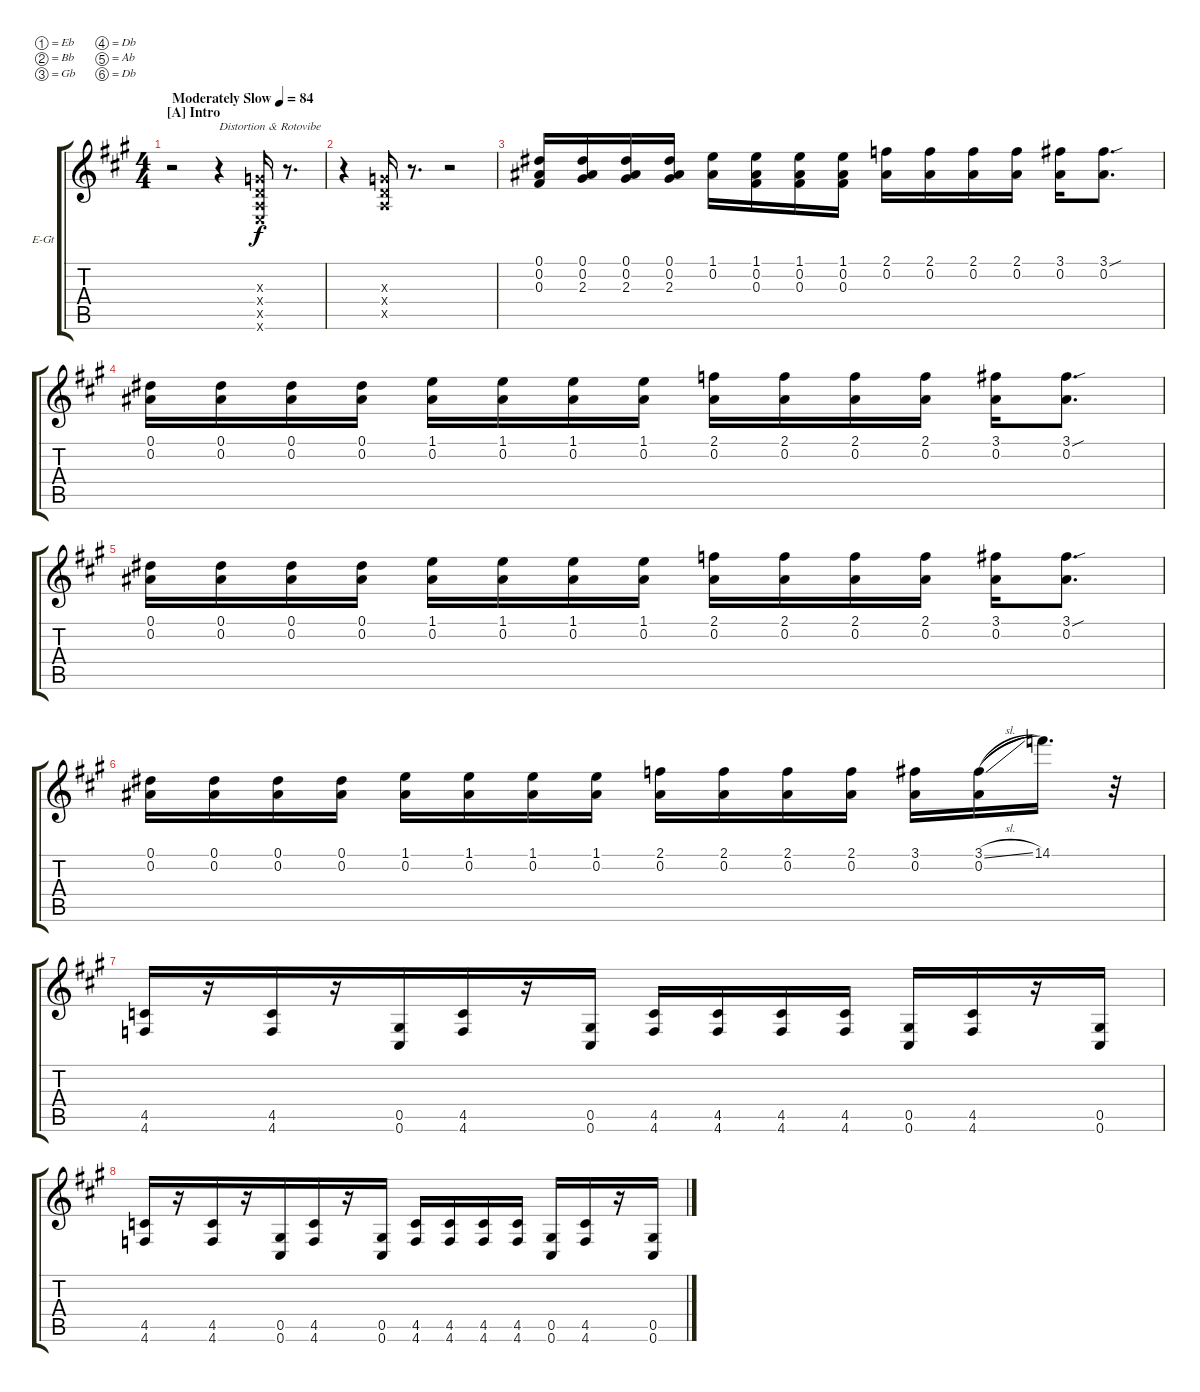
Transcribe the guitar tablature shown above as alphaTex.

\defaultSystemsLayout 4
\bracketExtendMode groupsimilarinstruments
\firstSystemTrackNameOrientation horizontal
\otherSystemsTrackNameOrientation horizontal
\track ("Guitar 1" "E-Gt") {instrument distortionguitar}
\staff {score tabs}
\tuning (Eb4 Bb3 Gb3 Db3 Ab2 Db2)
\ts (4 4)
\section ("A" "Intro")
\tempo (84 "Moderately Slow")
\clef g2
\scale
1.10088
\ks a
r.2{dy f instrument distortionguitar} r.4{txt "Distortion & Rotovibe"} (3.6{x} 1.5{x} 1.4{x} 1.3{x}).16 r.8{d} |
\scale
0.899117 r.4 (1.5{x} 1.4{x} 1.3{x}).16 r.8{d} r.2 |
\scale
1.07062 (0.1 0.2 0.3).16 (0.1 0.2 2.3).16 (0.1 0.2 2.3).16 (2.3 0.2 0.1).16 (1.1 0.2).16 (0.2 0.3 1.1).16 (0.2 0.3 1.1).16 (0.3 0.2 1.1).16 (2.1 0.2).16 (2.1 0.2).16 (2.1 0.2).16 (2.1 0.2).16 (0.2 3.1).16 (3.1{sou} 0.2).8{d} |
\scale
0.929382 (0.1 0.2).16 (0.1 0.2).16 (0.2 0.1).16 (0.1 0.2).16 (0.2 1.1).16 (0.2 1.1).16 (0.2 1.1).16 (0.2 1.1).16 (2.1 0.2).16 (2.1 0.2).16 (2.1 0.2).16 (2.1 0.2).16 (0.2 3.1).16 (0.2 3.1{sou}).8{d} |
\scale
1.07062 (0.1 0.2).16 (0.1 0.2).16 (0.2 0.1).16 (0.1 0.2).16 (0.2 1.1).16 (0.2 1.1).16 (0.2 1.1).16 (0.2 1.1).16 (2.1 0.2).16 (2.1 0.2).16 (2.1 0.2).16 (2.1 0.2).16 (0.2 3.1).16 (0.2 3.1{sou}).8{d} |
\scale
0.929382 (0.1 0.2).16 (0.1 0.2).16 (0.2 0.1).16 (0.1 0.2).16 (0.2 1.1).16 (0.2 1.1).16 (0.2 1.1).16 (0.2 1.1).16 (2.1 0.2).16 (2.1 0.2).16 (2.1 0.2).16 (2.1 0.2).16 (0.2 3.1).16 (0.2 3.1{sl}).16{legatoorigin} 14.1.16{d} r.32 |
\scale
1.07062 (4.6 4.5).16 r.16{beam merge} (4.6 4.5).16{beam merge} r.16{beam merge} (0.6 0.5).16{beam merge} (4.6 4.5).16{beam merge} r.16 (0.5 0.6).16 (4.6 4.5).16 (4.6 4.5).16 (4.6 4.5).16 (4.5 4.6).16 (0.6 0.5).16 (4.6 4.5).16 r.16 (0.6 0.5).16 |
\scale
0.929382 (4.6 4.5).16 r.16{beam merge} (4.6 4.5).16{beam merge} r.16{beam merge} (0.6 0.5).16{beam merge} (4.6 4.5).16{beam merge} r.16 (0.5 0.6).16 (4.6 4.5).16 (4.6 4.5).16 (4.6 4.5).16 (4.5 4.6).16 (0.6 0.5).16 (4.6 4.5).16 r.16 (0.6 0.5).16
